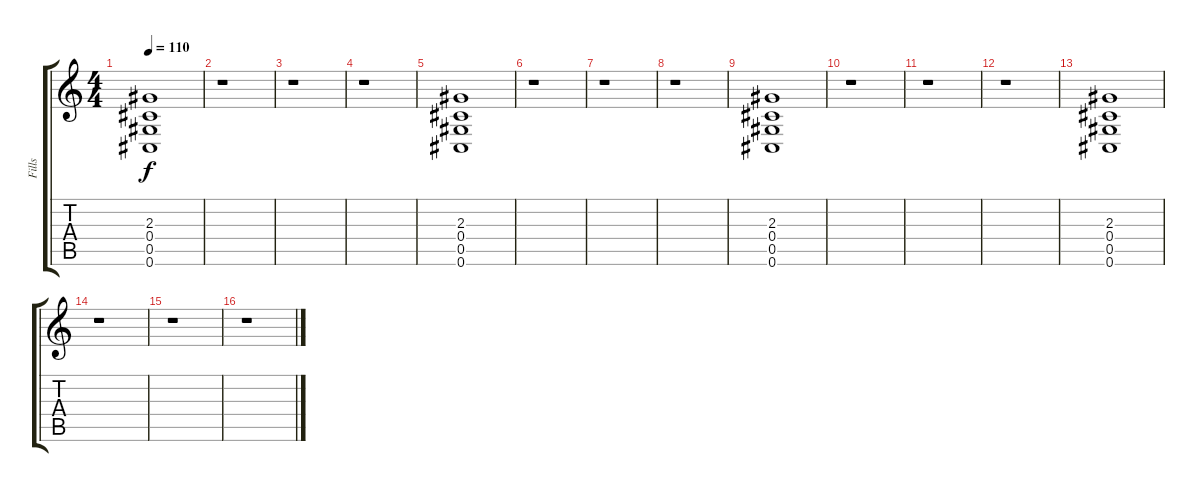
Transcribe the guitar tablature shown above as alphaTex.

\track ("Fills" "Fills") {instrument distortionguitar}
\staff {score tabs}
\tuning (Eb4 Bb3 Gb3 Db3 Ab2 Db2) {hide}
\ts (4 4)
\tempo 110
\clef g2
\ks c
(2.3 0.4 0.5 0.6).1{dy f} |
r.1 |
r.1 |
r.1 |
(2.3 0.4 0.5 0.6).1 |
r.1 |
r.1 |
r.1 |
(2.3 0.4 0.5 0.6).1 |
r.1 |
r.1 |
r.1 |
(2.3 0.4 0.5 0.6).1 |
r.1 |
r.1 |
r.1
